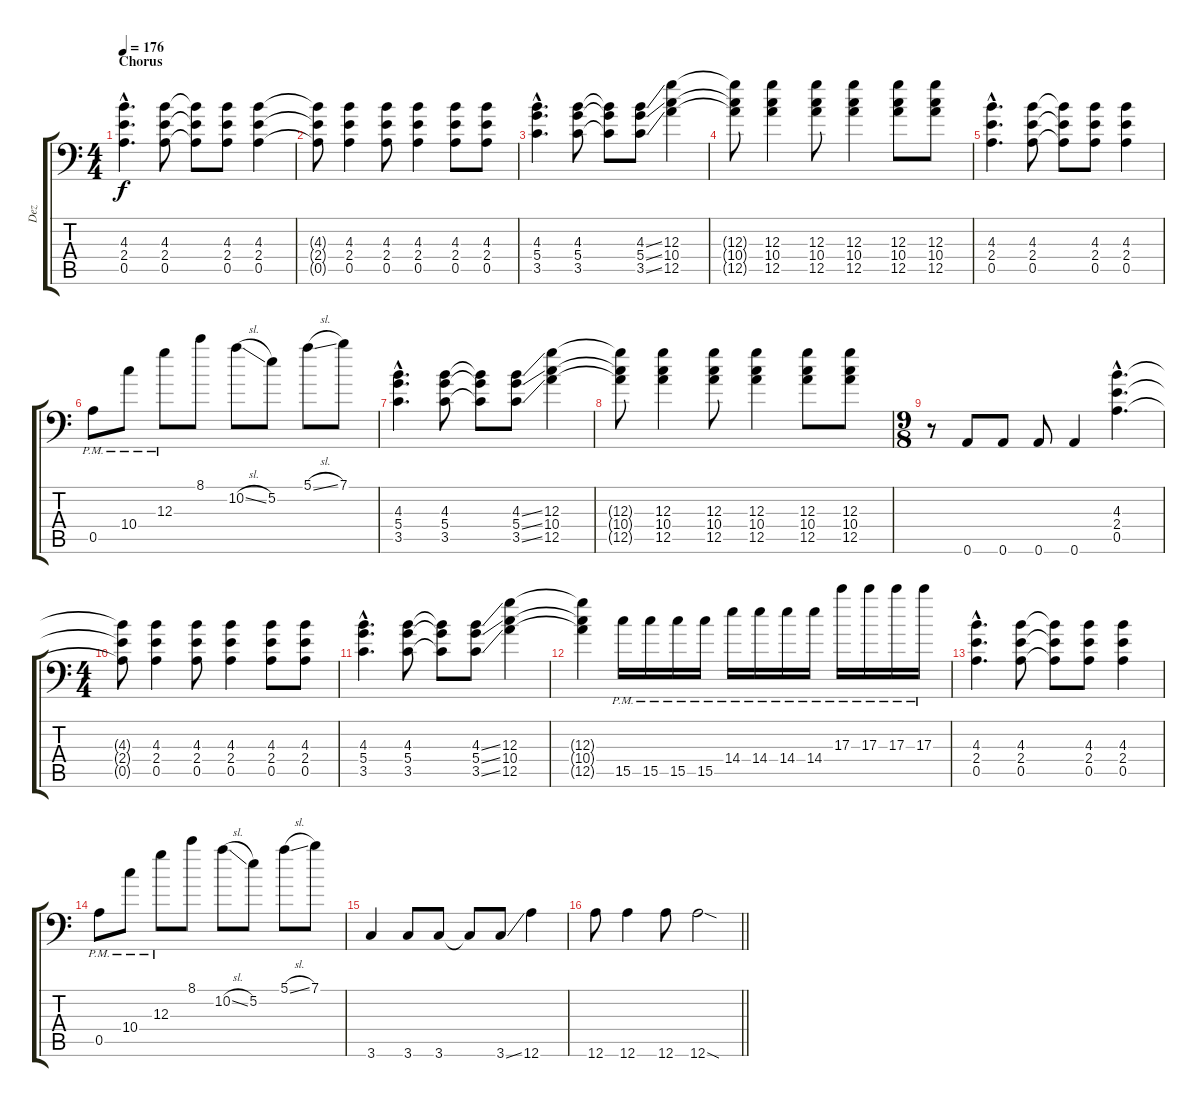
\track ("Dez" "Dez") {instrument distortionguitar}
\staff {score tabs}
\tuning (E4 B3 G3 D3 A2 A1) {hide}
\ts (4 4)
\section ("" "Chorus")
\tempo 176
\clef f4
\ks c
(4.3{hac} 2.4{hac} 0.5{hac}).4{d dy f} (4.3 2.4 0.5).8 (4.3{t} 2.4{t} 0.5{t}).8 (4.3 2.4 0.5).8 (4.3 2.4 0.5).4 |
(4.3{t} 2.4{t} 0.5{t}).8 (4.3 2.4 0.5).4 (4.3 2.4 0.5).8 (4.3 2.4 0.5).4 (4.3 2.4 0.5).8 (4.3 2.4 0.5).8 |
(4.3{hac} 5.4{hac} 3.5{hac}).4{d} (4.3 5.4 3.5).8 (4.3{t} 5.4{t} 3.5{t}).8 (4.3{ss} 5.4{ss} 3.5{ss}).8 (12.3 10.4 12.5).4 |
(12.3{t} 10.4{t} 12.5{t}).8 (12.3 10.4 12.5).4 (12.3 10.4 12.5).8 (12.3 10.4 12.5).4 (12.3 10.4 12.5).8 (12.3 10.4 12.5).8 |
(4.3{hac} 2.4{hac} 0.5{hac}).4{d} (4.3 2.4 0.5).8 (4.3{t} 2.4{t} 0.5{t}).8 (4.3 2.4 0.5).8 (4.3 2.4 0.5).4 |
0.5{pm}.8 10.4{pm}.8 12.3{pm}.8 8.1.8 10.2{sl}.8 5.2.8 5.1{sl}.8 7.1.8 |
(4.3{hac} 5.4{hac} 3.5{hac}).4{d} (4.3 5.4 3.5).8 (4.3{t} 5.4{t} 3.5{t}).8 (4.3{ss} 5.4{ss} 3.5{ss}).8 (12.3 10.4 12.5).4 |
(12.3{t} 10.4{t} 12.5{t}).8 (12.3 10.4 12.5).4 (12.3 10.4 12.5).8 (12.3 10.4 12.5).4 (12.3 10.4 12.5).8 (12.3 10.4 12.5).8 |
\ts (9 8)
r.8 0.6.8 0.6.8 0.6.8 0.6.4 (4.3{hac} 2.4{hac} 0.5{hac}).4{d} |
\ts (4 4)
(4.3{t} 2.4{t} 0.5{t}).8 (4.3 2.4 0.5).4 (4.3 2.4 0.5).8 (4.3 2.4 0.5).4 (4.3 2.4 0.5).8 (4.3 2.4 0.5).8 |
(4.3{hac} 5.4{hac} 3.5{hac}).4{d} (4.3 5.4 3.5).8 (4.3{t} 5.4{t} 3.5{t}).8 (4.3{ss} 5.4{ss} 3.5{ss}).8 (12.3 10.4 12.5).4 |
(12.3{t} 10.4{t} 12.5{t}).4 15.5{pm}.16 15.5{pm}.16 15.5{pm}.16 15.5{pm}.16 14.4{pm}.16 14.4{pm}.16 14.4{pm}.16 14.4{pm}.16 17.3{pm}.16 17.3{pm}.16 17.3{pm}.16 17.3{pm}.16 |
(4.3{hac} 2.4{hac} 0.5{hac}).4{d} (4.3 2.4 0.5).8 (4.3{t} 2.4{t} 0.5{t}).8 (4.3 2.4 0.5).8 (4.3 2.4 0.5).4 |
0.5{pm}.8 10.4{pm}.8 12.3{pm}.8 8.1.8 10.2{sl}.8 5.2.8 5.1{sl}.8 7.1.8 |
3.6.4 3.6.8 3.6.8 3.6{t}.8 3.6{ss}.8 12.6.4 |
\barLineRight lightlight
12.6.8 12.6.4 12.6.8 12.6{sod}.2
